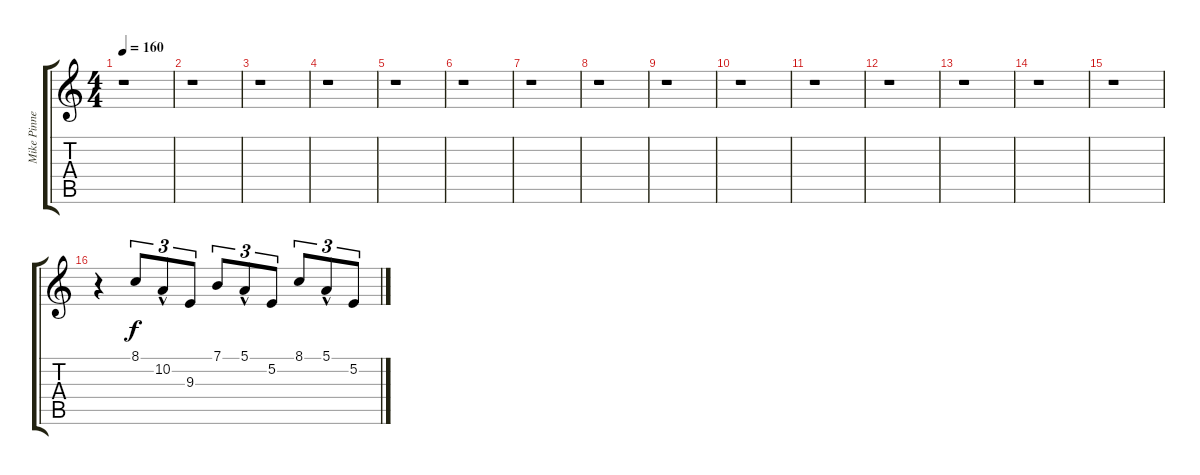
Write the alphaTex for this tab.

\track ("Mike Pinnella (Piano)" "Mike Pinne") {instrument harpsichord}
\staff {score tabs}
\tuning (E4 B3 G3 D3 A2 D2) {hide}
\ts (4 4)
\tempo 160
\clef g2
\ks c
r.1{dy f} |
r.1 |
r.1 |
r.1 |
r.1 |
r.1 |
r.1 |
r.1 |
r.1 |
r.1 |
r.1 |
r.1 |
r.1 |
r.1 |
r.1 |
r.4 8.1.8{tu (3 2)} 10.2{hac}.8{tu (3 2)} 9.3.8{tu (3 2)} 7.1.8{tu (3 2)} 5.1{hac}.8{tu (3 2)} 5.2.8{tu (3 2)} 8.1.8{tu (3 2)} 5.1{hac}.8{tu (3 2)} 5.2.8{tu (3 2)}
